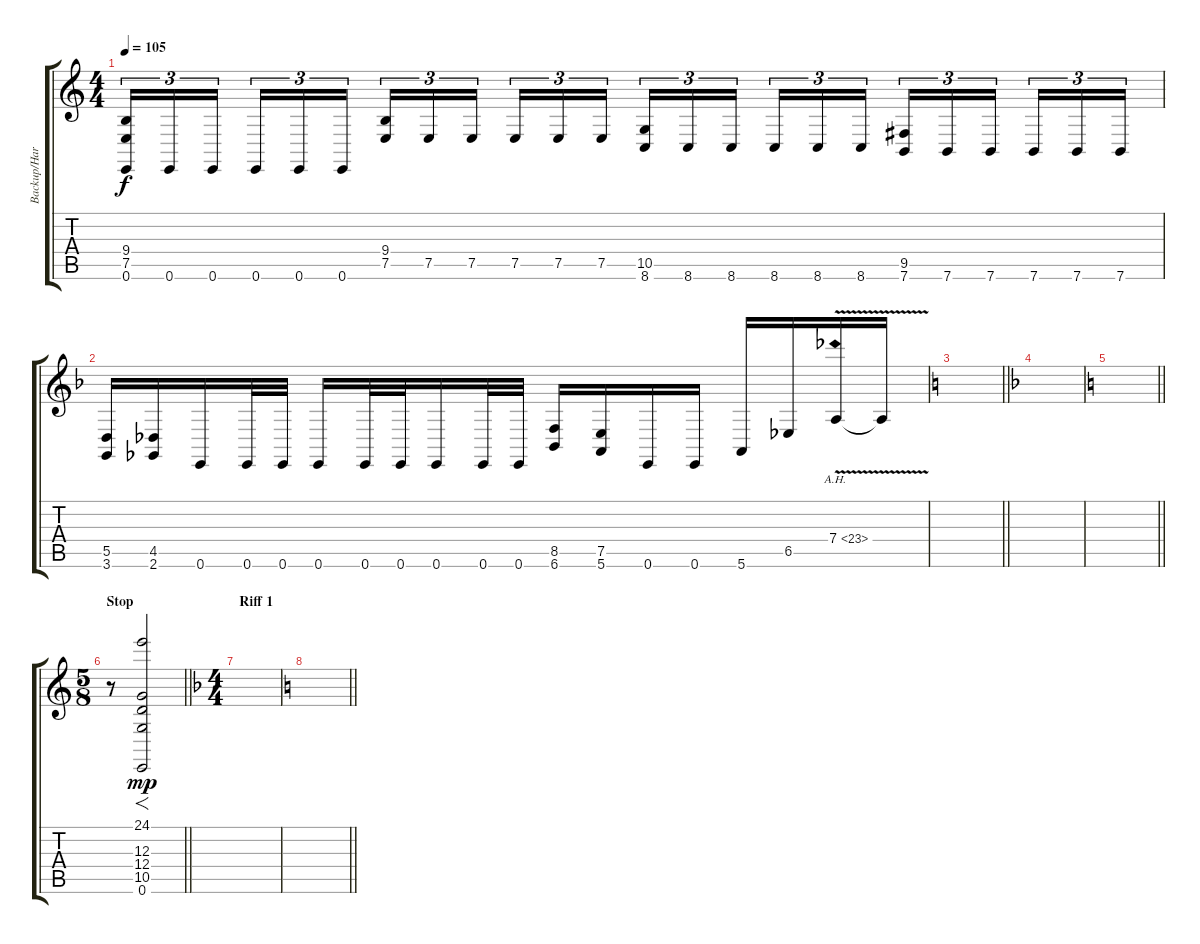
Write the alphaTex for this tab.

\track ("Backup/Harmonies" "Backup/Har") {instrument stringensemble1}
\staff {score tabs}
\tuning (E4 B3 G3 D3 A2 E2) {hide}
\ts (4 4)
\tempo 105
\clef g2
\ks c
(9.4 7.5 0.6).16{tu (3 2) dy f} 0.6.16{tu (3 2)} 0.6.16{tu (3 2) beam splitsecondary} 0.6.16{tu (3 2)} 0.6.16{tu (3 2)} 0.6.16{tu (3 2)} (9.4 7.5).16{tu (3 2)} 7.5.16{tu (3 2)} 7.5.16{tu (3 2) beam splitsecondary} 7.5.16{tu (3 2)} 7.5.16{tu (3 2)} 7.5.16{tu (3 2)} (10.5 8.6).16{tu (3 2)} 8.6.16{tu (3 2)} 8.6.16{tu (3 2) beam splitsecondary} 8.6.16{tu (3 2)} 8.6.16{tu (3 2)} 8.6.16{tu (3 2)} (9.5 7.6).16{tu (3 2)} 7.6.16{tu (3 2)} 7.6.16{tu (3 2) beam splitsecondary} 7.6.16{tu (3 2)} 7.6.16{tu (3 2)} 7.6.16{tu (3 2)} |
\ks f
(5.5 3.6).16 (4.5 2.6).16 0.6.16 0.6.32 0.6.32 0.6.16 0.6.32 0.6.32 0.6.16 0.6.32 0.6.32 (8.5 6.6).16 (7.5 5.6).16 0.6.16 0.6.16 5.6.16 6.5.16 7.4{ah 16 v}.16 7.4{t}.16 |
\barLineRight lightlight
\ks c
|
\ks f
|
\barLineRight lightlight
\ks c
|
\ts (5 8)
\section ("" "Stop")
\barLineRight lightlight
r.8 (24.1 12.3 12.4 10.5 0.6).2{f dy mp instrument seashore} |
\ts (4 4)
\section ("" "Riff 1")
\ks f
|
\barLineRight lightlight
\ks c
